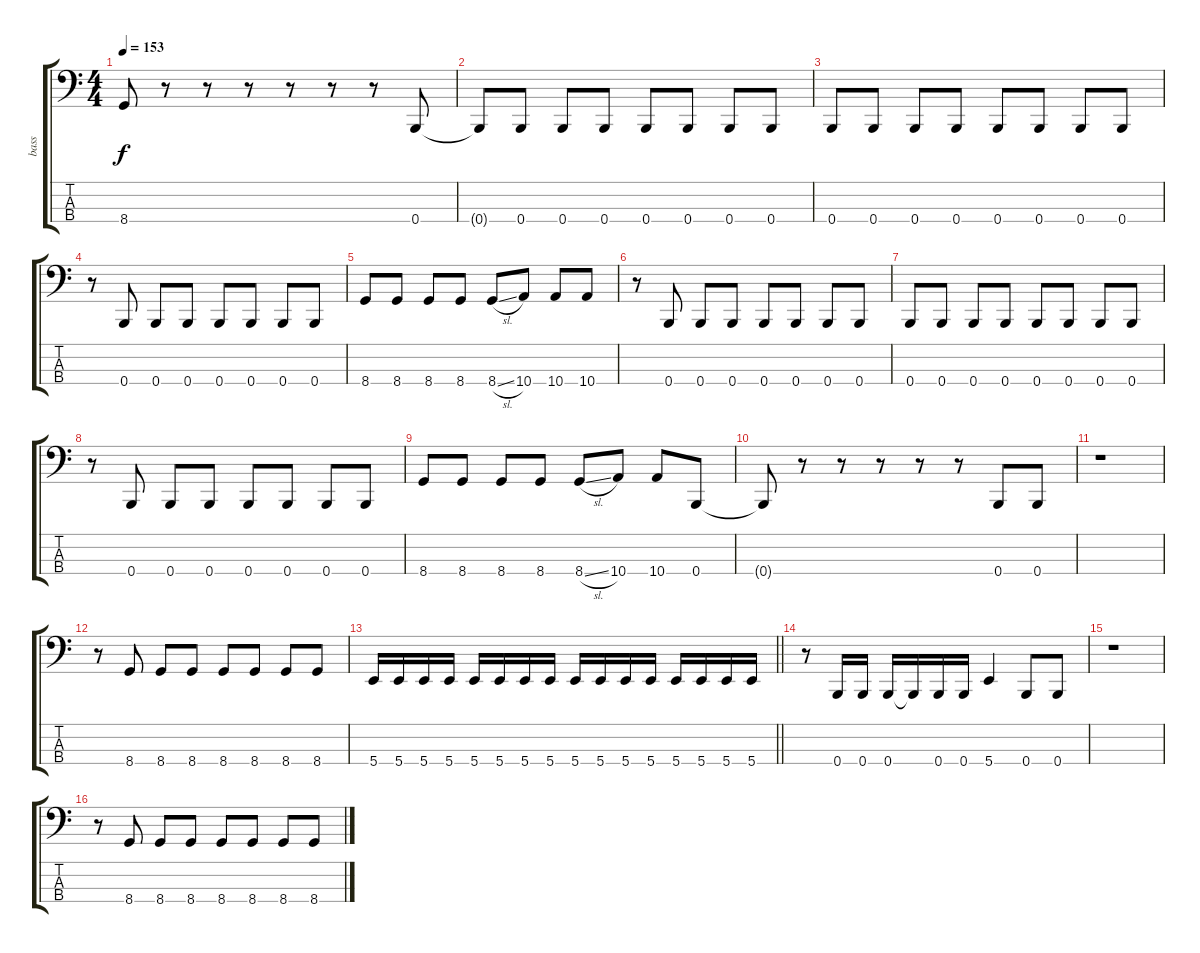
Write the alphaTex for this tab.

\track ("bass" "bass") {instrument electricbasspick}
\staff {score tabs}
\tuning (E2 B1 Gb1 B0) {hide}
\ts (4 4)
\tempo 153
\clef f4
\ks c
8.4{t}.8{dy f} r.8 r.8 r.8 r.8 r.8 r.8 0.4.8 |
0.4{t}.8 0.4.8 0.4.8 0.4.8 0.4.8 0.4.8 0.4.8 0.4.8 |
0.4.8 0.4.8 0.4.8 0.4.8 0.4.8 0.4.8 0.4.8 0.4.8 |
r.8 0.4.8 0.4.8 0.4.8 0.4.8 0.4.8 0.4.8 0.4.8 |
8.4.8 8.4.8 8.4.8 8.4.8 8.4{sl}.8 10.4.8 10.4.8 10.4.8 |
r.8 0.4.8 0.4.8 0.4.8 0.4.8 0.4.8 0.4.8 0.4.8 |
0.4.8 0.4.8 0.4.8 0.4.8 0.4.8 0.4.8 0.4.8 0.4.8 |
r.8 0.4.8 0.4.8 0.4.8 0.4.8 0.4.8 0.4.8 0.4.8 |
8.4.8 8.4.8 8.4.8 8.4.8 8.4{sl}.8 10.4.8 10.4.8 0.4.8 |
0.4{t}.8 r.8 r.8 r.8 r.8 r.8 0.4.8 0.4.8 |
r.1 |
r.8 8.4.8 8.4.8 8.4.8 8.4.8 8.4.8 8.4.8 8.4.8 |
\barLineRight lightlight
5.4.16 5.4.16 5.4.16 5.4.16 5.4.16 5.4.16 5.4.16 5.4.16 5.4.16 5.4.16 5.4.16 5.4.16 5.4.16 5.4.16 5.4.16 5.4.16 |
r.8 0.4.16 0.4.16 0.4.16 0.4{t}.16 0.4.16 0.4.16 5.4.4 0.4.8 0.4.8 |
r.1 |
r.8 8.4.8 8.4.8 8.4.8 8.4.8 8.4.8 8.4.8 8.4.8
